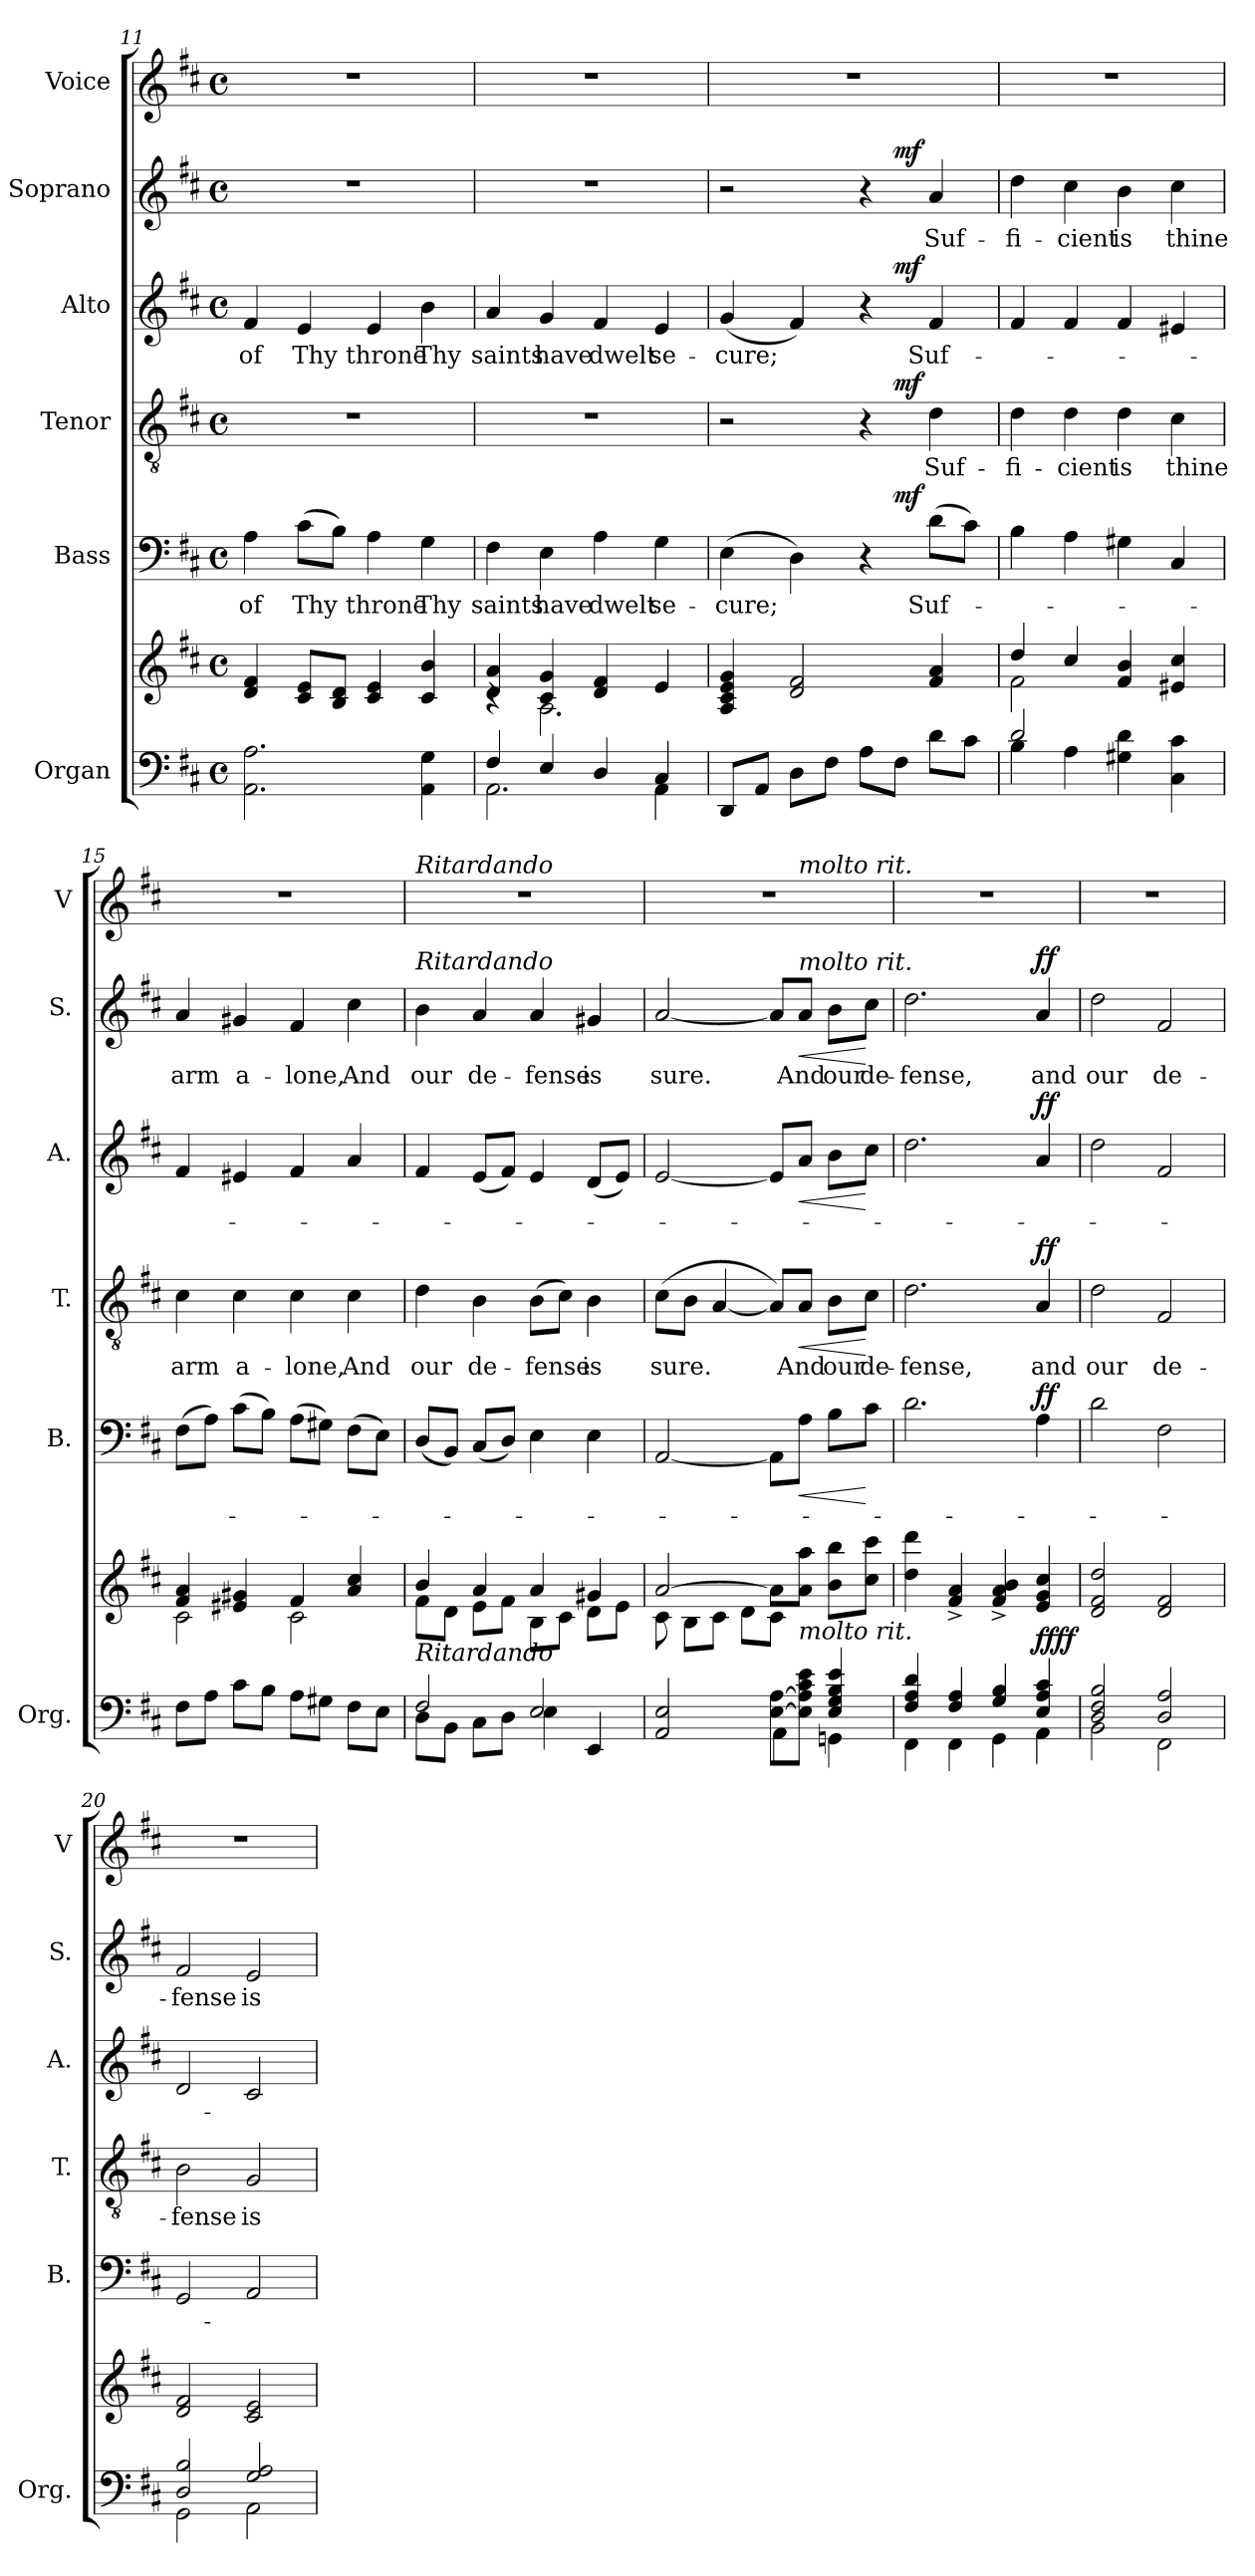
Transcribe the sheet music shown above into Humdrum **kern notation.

**kern	**kern	**dynam	**kern	**text	**dynam	**kern	**text	**dynam	**kern	**text	**dynam	**kern	**text	**dynam	**kern
*part6	*part6	*part6	*part5	*part5	*part5	*part4	*part4	*part4	*part3	*part3	*part3	*part2	*part2	*part2	*part1
*staff7	*staff6	*staff6/7	*staff5	*staff5	*staff5	*staff4	*staff4	*staff4	*staff3	*staff3	*staff3	*staff2	*staff2	*staff2	*staff1
*I"Organ	*	*	*I"Bass	*	*	*I"Tenor	*	*	*I"Alto	*	*	*I"Soprano	*	*	*I"Voice
*I'Org.	*	*	*I'B.	*	*	*I'T.	*	*	*I'A.	*	*	*I'S.	*	*	*I'V
*clefF4	*clefG2	*	*clefF4	*	*	*clefGv2	*	*	*clefG2	*	*	*clefG2	*	*	*clefG2
*	*	*	*	*	*	*ITrd7c12	*	*	*	*	*	*	*	*	*
*k[f#c#]	*k[f#c#]	*	*k[f#c#]	*	*	*k[f#c#]	*	*	*k[f#c#]	*	*	*k[f#c#]	*	*	*k[f#c#]
*D:	*D:	*	*D:	*	*	*D:	*	*	*D:	*	*	*D:	*	*	*D:
*M4/4	*M4/4	*	*M4/4	*	*	*M4/4	*	*	*M4/4	*	*	*M4/4	*	*	*M4/4
*met(c)	*met(c)	*	*met(c)	*	*	*met(c)	*	*	*met(c)	*	*	*met(c)	*	*	*met(c)
=11	=11	=11	=11	=11	=11	=11	=11	=11	=11	=11	=11	=11	=11	=11	=11
!	!	!	!	!LO:LY:b	!	!	!	!	!	!LO:LY:b	!	!	!	!	!
2.AA\ 2.A\	4d/ 4f#/	.	4A\	of	.	1r	.	.	4f#/	of	.	1r	.	.	1r
!	!	!	!	!LO:LY:b	!	!	!	!	!	!LO:LY:b	!	!	!	!	!
.	8c#/ 8e/L	.	(>8c#\L	Thy	.	.	.	.	4e/	Thy	.	.	.	.	.
.	8B/ 8d/J	.	8B\J)	.	.	.	.	.	.	.	.	.	.	.	.
!	!	!	!	!LO:LY:b	!	!	!	!	!	!LO:LY:b	!	!	!	!	!
.	4c#/ 4e/	.	4A\	throne	.	.	.	.	4e/	throne	.	.	.	.	.
!	!	!	!	!LO:LY:b	!	!	!	!	!	!LO:LY:b	!	!	!	!	!
4AA\ 4G\	4c#/ 4b/	.	4G\	Thy	.	.	.	.	4b\	Thy	.	.	.	.	.
=12	=12	=12	=12	=12	=12	=12	=12	=12	=12	=12	=12	=12	=12	=12	=12
*^	*^	*	*	*	*	*	*	*	*	*	*	*	*	*	*
!	!	!	!	!	!	!LO:LY:b	!	!	!	!	!	!LO:LY:b	!	!	!	!	!
4F#/	2.AA\	4d/ 4a/	4rc	.	4F#\	saints	.	1r	.	.	4a/	saints	.	1r	.	.	1r
!	!	!	!	!	!	!LO:LY:b	!	!	!	!	!	!LO:LY:b	!	!	!	!	!
4E/	.	4c#/ 4g/	2.A\	.	4E\	have	.	.	.	.	4g/	have	.	.	.	.	.
!	!	!	!	!	!	!LO:LY:b	!	!	!	!	!	!LO:LY:b	!	!	!	!	!
4D/	.	4d/ 4f#/	.	.	4A\	dwelt	.	.	.	.	4f#/	dwelt	.	.	.	.	.
!	!	!	!	!	!	!LO:LY:b	!	!	!	!	!	!LO:LY:b	!	!	!	!	!
4C#/	4AA\	4e/	.	.	4G\	se-	.	.	.	.	4e/	se-	.	.	.	.	.
*	*	*v	*v	*	*	*	*	*	*	*	*	*	*	*	*	*	*
=13	=13	=13	=13	=13	=13	=13	=13	=13	=13	=13	=13	=13	=13	=13	=13	=13
!	!	!	!	!	!LO:LY:b	!	!	!	!	!	!LO:LY:b	!	!	!	!	!
*v	*v	*	*	*^	*	*	*^	*	*	*^	*	*	*^	*	*	*
8DD/L	4A/ 4c#/ 4e/ 4g/	.	(>4E\	2ryy	-cure;	.	2r	2ryy	.	.	(<4g/	2ryy	-cure;	.	2r	2ryy	.	.	1r
8AA/J	.	.	.	.	.	.	.	.	.	.	.	.	.	.	.	.	.	.	.
8D\L	2d/ 2f#/	.	4D\)	.	.	.	.	.	.	.	4f#/)	.	.	.	.	.	.	.	.
8F#\J	.	.	.	.	.	.	.	.	.	.	.	.	.	.	.	.	.	.	.
8A\L	.	.	4r	8ryy	.	.	4r	8ryy	.	.	4r	8ryy	.	.	4r	8ryy	.	.	.
!	!	!	!	!	!	!LO:DY:a	!	!	!	!LO:DY:a	!	!	!	!LO:DY:a	!	!	!	!LO:DY:a	!
8F#\J	.	.	.	4.ryy	.	mf	.	4.ryy	.	mf	.	4.ryy	.	mf	.	4.ryy	.	mf	.
!	!	!	!	!	!LO:LY:b	!	!	!	!LO:LY:b	!	!	!	!LO:LY:b	!	!	!	!LO:LY:b	!	!
8d\L	4f#/ 4a/	.	(>8d\L	.	Suf-	.	4D\	.	Suf-	.	4f#/	.	Suf-	.	4a/	.	Suf-	.	.
8c#\J	.	.	8c#\J)	.	.	.	.	.	.	.	.	.	.	.	.	.	.	.	.
!!LO:LB:g=z
=14	=14	=14	=14	=14	=14	=14	=14	=14	=14	=14	=14	=14	=14	=14	=14	=14	=14	=14	=14
*^	*^	*	*	*	*	*	*	*	*	*	*	*	*	*	*	*	*	*	*
!	!	!	!	!	!	!	!	!	!	!	!LO:LY:b	!	!	!	!	!	!	!	!LO:LY:b	!	!
*	*	*	*	*	*v	*v	*	*	*	*	*	*	*v	*v	*	*	*v	*v	*	*	*
*	*	*	*	*	*	*	*	*v	*v	*	*	*	*	*	*	*	*	*
2d/	4B\	4dd/	2f#\	.	4B\	.	.	4D\	-fi-	.	4f#/	.	.	4dd\	-fi-	.	1r
!	!	!	!	!	!	!	!	!	!LO:LY:b	!	!	!	!	!	!LO:LY:b	!	!
.	4A\	4cc#/	.	.	4A\	.	.	4D\	-cient	.	4f#/	.	.	4cc#\	-cient	.	.
!	!	!	!	!	!	!	!	!	!LO:LY:b	!	!	!	!	!	!LO:LY:b	!	!
4G#X\ 4d\	2ryy	4f#/ 4b/	2ryy	.	4G#X\	.	.	4D\	is	.	4f#/	.	.	4b\	is	.	.
!	!	!	!	!	!	!	!	!	!LO:LY:b	!	!	!	!	!	!LO:LY:b	!	!
4C#\ 4c#\	.	4e#X/ 4cc#/	.	.	4C#/	.	.	4C#\	thine	.	4e#X/	.	.	4cc#\	thine	.	.
*v	*v	*	*	*	*	*	*	*	*	*	*	*	*	*	*	*	*
=15	=15	=15	=15	=15	=15	=15	=15	=15	=15	=15	=15	=15	=15	=15	=15	=15
!	!	!	!	!	!	!	!	!LO:LY:b	!	!	!	!	!	!LO:LY:b	!	!
8F#\L	4f#/ 4a/	2c#\	.	(>8F#\L	.	.	4C#\	arm	.	4f#/	.	.	4a/	arm	.	1r
8A\J	.	.	.	8A\J)	.	.	.	.	.	.	.	.	.	.	.	.
!	!	!	!	!	!	!	!	!LO:LY:b	!	!	!	!	!	!LO:LY:b	!	!
8c#\L	4e#X/ 4g#X/	.	.	(>8c#\L	.	.	4C#\	a-	.	4e#X/	.	.	4g#X/	a-	.	.
8B\J	.	.	.	8B\J)	.	.	.	.	.	.	.	.	.	.	.	.
!	!	!	!	!	!	!	!	!LO:LY:b	!	!	!	!	!	!LO:LY:b	!	!
8A\L	4f#/	2c#\	.	(>8A\L	.	.	4C#\	-lone,	.	4f#/	.	.	4f#/	-lone,	.	.
8G#X\J	.	.	.	8G#X\J)	.	.	.	.	.	.	.	.	.	.	.	.
!	!	!	!	!	!	!	!	!LO:LY:b	!	!	!	!	!	!LO:LY:b	!	!
8F#\L	4a/ 4cc#/	.	.	(>8F#\L	.	.	4C#\	And	.	4a/	.	.	4cc#\	And	.	.
8E\J	.	.	.	8E\J)	.	.	.	.	.	.	.	.	.	.	.	.
=16	=16	=16	=16	=16	=16	=16	=16	=16	=16	=16	=16	=16	=16	=16	=16	=16
*^	*	*	*	*	*	*	*	*	*	*	*	*	*	*	*	*
!	!	!	!	!	!	!	!	!	!	!	!	!	!	!	!	!	!LO:TX:a:i:t=Ritardando
!	!	!	!	!	!	!	!	!	!	!	!	!	!	!LO:TX:a:i:t=Ritardando	!	!	!
!	!	!LO:TX:b:i:t=Ritardando	!	!	!	!	!	!	!	!	!	!	!	!	!	!	!
!	!	!	!	!	!	!	!	!	!LO:LY:b	!	!	!	!	!	!LO:LY:b	!	!
2F#/	8D\L	4b/	8f#\L	.	(<8D/L	.	.	4D\	our	.	4f#/	.	.	4b\	our	.	1r
.	8BB\J	.	8d\J	.	8BB/J)	.	.	.	.	.	.	.	.	.	.	.	.
!	!	!	!	!	!	!	!	!	!LO:LY:b	!	!	!	!	!	!LO:LY:b	!	!
.	8C#\L	4a/	8e\L	.	(<8C#/L	.	.	4BB\	de-	.	(<8e/L	.	.	4a/	de-	.	.
.	8D\J	.	8f#\J	.	8D/J)	.	.	.	.	.	8f#/J)	.	.	.	.	.	.
!	!	!	!	!	!	!	!	!	!LO:LY:b	!	!	!	!	!	!LO:LY:b	!	!
2E/	4E\	4a/	8B\L	.	4E\	.	.	(>8BB\L	-fense	.	4e/	.	.	4a/	-fense	.	.
.	.	.	8c#\J	.	.	.	.	8C#\J)	.	.	.	.	.	.	.	.	.
!	!	!	!	!	!	!	!	!	!LO:LY:b	!	!	!	!	!	!LO:LY:b	!	!
.	4EE/	4g#X/	8d\L	.	4E\	.	.	4BB\	is	.	(<8d/L	.	.	4g#X/	is	.	.
.	.	.	8e\J	.	.	.	.	.	.	.	8e/J)	.	.	.	.	.	.
=17	=17	=17	=17	=17	=17	=17	=17	=17	=17	=17	=17	=17	=17	=17	=17	=17	=17
!	!	!	!	!	!	!	!	!	!LO:LY:b	!	!	!	!	!	!LO:LY:b	!	!
*	*	*	*	*	*	*	*	*	*	*	*	*	*	*	*	*	*^
2AA/ 2E/	2ryy	[>2a/	8c#\	.	[<2AA/	.	.	(>8C#\L	sure.	.	[<2e/	.	.	[<2a/	sure.	.	1r	2ryy
.	.	.	8B\L	.	.	.	.	8BB\J	.	.	.	.	.	.	.	.	.	.
.	.	.	8c#\J	.	.	.	.	[<4AA/	.	.	.	.	.	.	.	.	.	.
.	.	.	8d\L	.	.	.	.	.	.	.	.	.	.	.	.	.	.	.
[>8E\ [>8A\L	4AA\	8a\L]	8c#\J	.	8AA\L]	.	.	8AA/L])	.	.	8e/L]	.	.	8a/L]	.	.	.	8ryy
!	!	!	!	!	!	!	!	!	!	!	!	!	!	!	!	!	!	!LO:TX:a:i:t=molto rit.
!	!	!	!	!	!	!	!	!	!	!	!	!	!	!LO:TX:a:i:t=molto rit.	!	!	!	!
!	!	!LO:TX:b:i:t=molto rit.	!	!	!	!	!	!	!	!	!	!	!	!	!	!	!	!
!	!	!	!	!	!	!	!LO:HP:b	!	!LO:LY:b	!LO:HP:b	!	!	!LO:HP:b	!	!LO:LY:b	!LO:HP:b	!	!
8E]\ 8A]\ 8c#\ 8e\J	.	8a\ 8aa\J	4.ryy	.	8A\J	.	<	8AA/J	And	<	8a/J	.	<	8a/J	And	<	.	4.ryy
!	!	!	!	!	!	!	!	!	!LO:LY:b	!	!	!	!	!	!LO:LY:b	!	!	!
4E/ 4G/ 4B/ 4e/	4GGn\	8b\ 8bb\L	.	.	8B\L	.	.	8BB\L	our	.	8b\L	.	.	8b\L	our	.	.	.
!	!	!	!	!	!	!	!	!	!LO:LY:b	!	!	!	!	!	!LO:LY:b	!	!	!
.	.	8cc#\ 8ccc#\J	.	.	8c#\J	.	[	8C#\J	de-	[	8cc#\J	.	[	8cc#\J	de-	[	.	.
*	*	*v	*v	*	*	*	*	*	*	*	*	*	*	*	*	*	*	*
!!LO:PB:g=z
=18	=18	=18	=18	=18	=18	=18	=18	=18	=18	=18	=18	=18	=18	=18	=18	=18	=18
!	!	!	!	!	!	!	!	!LO:LY:b	!	!	!	!	!	!LO:LY:b	!	!	!
*	*	*	*	*	*	*	*	*	*	*	*	*	*	*	*	*v	*v
4F#/ 4A/ 4d/	4FF#\	4dd\ 4ddd\	.	2.d\	.	.	2.D\	-fense,	.	2.dd\	.	.	2.dd\	-fense,	.	1r
4F#/ 4A/	4FF#\	4f#/^< 4a/^<	.	.	.	.	.	.	.	.	.	.	.	.	.	.
4G/ 4B/	4GG\	4f#/^< 4a/^< 4b/^<	.	.	.	.	.	.	.	.	.	.	.	.	.	.
!	!	!	!LO:DY:a=2	!	!	!	!	!LO:LY:b	!	!	!	!	!	!LO:LY:b	!	!
!	!	!	!LO:DY:n=1:b	!	!	!LO:DY:a	!	!	!LO:DY:a	!	!	!LO:DY:a	!	!	!LO:DY:a	!
4E/ 4A/ 4c#/	4AA\	4e/ 4g/ 4cc#/	ff ff	4A\	.	ff	4AA/	and	ff	4a/	.	ff	4a/	and	ff	.
=19	=19	=19	=19	=19	=19	=19	=19	=19	=19	=19	=19	=19	=19	=19	=19	=19
!	!	!	!	!	!	!	!	!LO:LY:b	!	!	!	!	!	!LO:LY:b	!	!
2D/ 2F#/ 2B/	2BB\	2d/ 2f#/ 2dd/	.	2d\	.	.	2D\	our	.	2dd\	.	.	2dd\	our	.	1r
!	!	!	!	!	!	!	!	!LO:LY:b	!	!	!	!	!	!LO:LY:b	!	!
2D/ 2A/	2FF#\	2d/ 2f#/	.	2F#\	.	.	2FF#/	de-	.	2f#/	.	.	2f#/	de-	.	.
=20	=20	=20	=20	=20	=20	=20	=20	=20	=20	=20	=20	=20	=20	=20	=20	=20
!	!	!	!	!	!	!	!	!LO:LY:b	!	!	!	!	!	!LO:LY:b	!	!
2D/ 2B/	2GG\	2d/ 2f#/	.	2GG/	.	.	2BB\	-fense	.	2d/	.	.	2f#/	-fense	.	1r
!	!	!	!	!	!	!	!	!LO:LY:b	!	!	!	!	!	!LO:LY:b	!	!
2G/ 2A/	2AA\	2c#/ 2e/	.	2AA/	.	.	2GG/	is	.	2c#/	.	.	2e/	is	.	.
*v	*v	*	*	*	*	*	*	*	*	*	*	*	*	*	*	*
=	=	=	=	=	=	=	=	=	=	=	=	=	=	=	=
*-	*-	*-	*-	*-	*-	*-	*-	*-	*-	*-	*-	*-	*-	*-	*-
